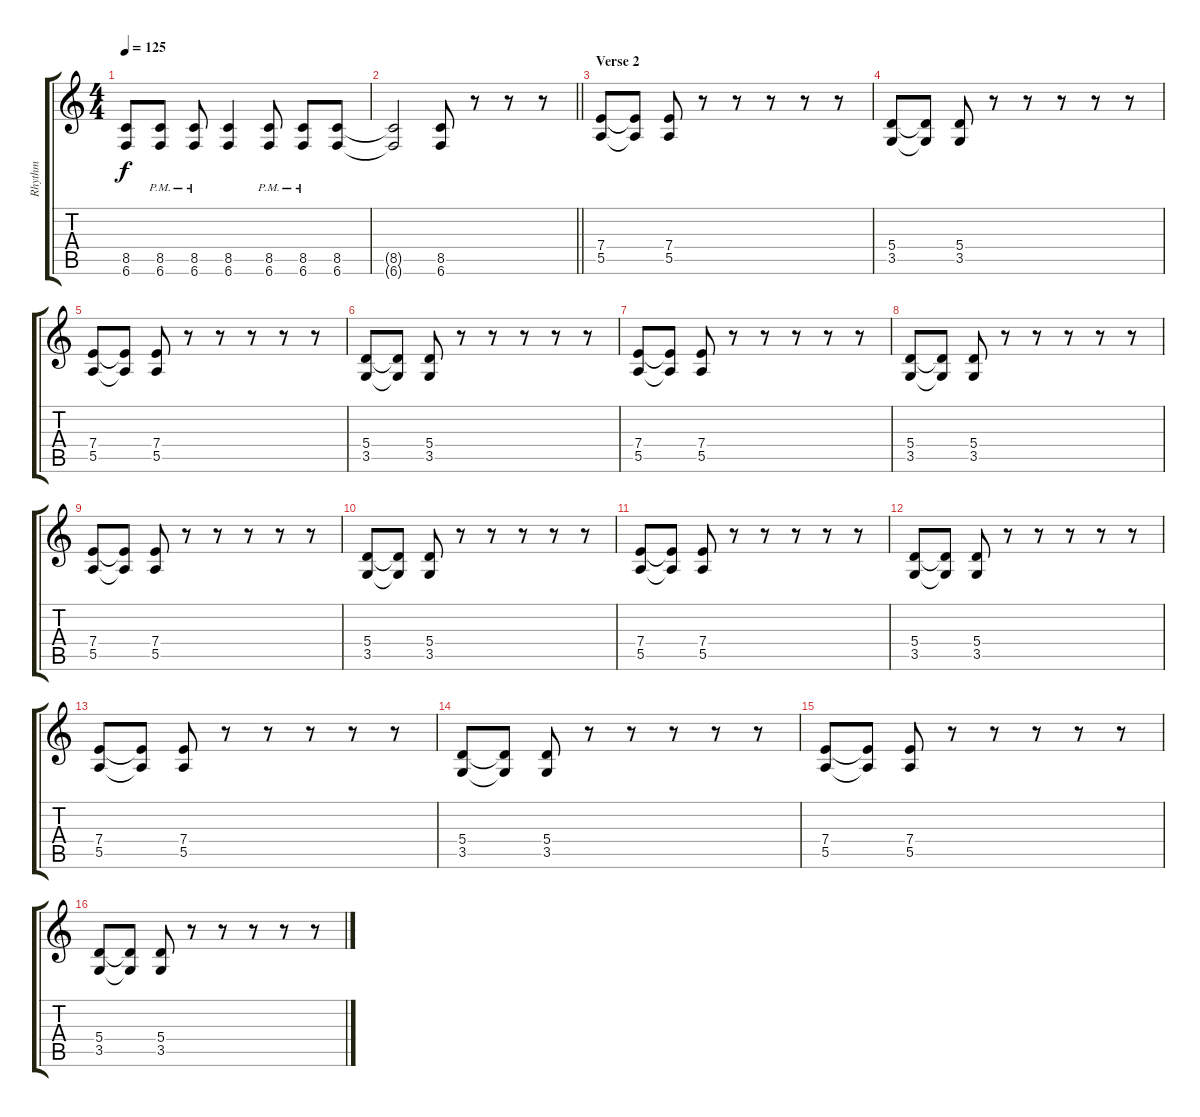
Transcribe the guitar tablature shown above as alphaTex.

\track ("Rhythm" "Rhythm") {instrument distortionguitar}
\staff {score tabs}
\tuning (B3 Gb3 D3 A2 E2 B1) {hide}
\ts (4 4)
\tempo 125
\clef g2
\ks c
(8.5{t} 6.6{t}).8{dy f} (8.5{pm} 6.6{pm}).8 (8.5{pm} 6.6{pm}).8 (8.5 6.6).4 (8.5{pm} 6.6{pm}).8 (8.5{pm} 6.6{pm}).8 (8.5 6.6).8 |
\barLineRight lightlight
(8.5{t} 6.6{t}).2 (8.5 6.6).8 r.8 r.8 r.8 |
\section ("" "Verse 2")
(7.4 5.5).8{volume 16} (7.4{t} 5.5{t}).8 (7.4 5.5).8 r.8 r.8 r.8 r.8 r.8 |
(5.4 3.5).8 (5.4{t} 3.5{t}).8 (5.4 3.5).8 r.8 r.8 r.8 r.8 r.8 |
(7.4 5.5).8 (7.4{t} 5.5{t}).8 (7.4 5.5).8 r.8 r.8 r.8 r.8 r.8 |
(5.4 3.5).8 (5.4{t} 3.5{t}).8 (5.4 3.5).8 r.8 r.8 r.8 r.8 r.8 |
(7.4 5.5).8 (7.4{t} 5.5{t}).8 (7.4 5.5).8 r.8 r.8 r.8 r.8 r.8 |
(5.4 3.5).8 (5.4{t} 3.5{t}).8 (5.4 3.5).8 r.8 r.8 r.8 r.8 r.8 |
(7.4 5.5).8 (7.4{t} 5.5{t}).8 (7.4 5.5).8 r.8 r.8 r.8 r.8 r.8 |
(5.4 3.5).8 (5.4{t} 3.5{t}).8 (5.4 3.5).8 r.8 r.8 r.8 r.8 r.8 |
(7.4 5.5).8 (7.4{t} 5.5{t}).8 (7.4 5.5).8 r.8 r.8 r.8 r.8 r.8 |
(5.4 3.5).8 (5.4{t} 3.5{t}).8 (5.4 3.5).8 r.8 r.8 r.8 r.8 r.8 |
(7.4 5.5).8 (7.4{t} 5.5{t}).8 (7.4 5.5).8 r.8 r.8 r.8 r.8 r.8 |
(5.4 3.5).8 (5.4{t} 3.5{t}).8 (5.4 3.5).8 r.8 r.8 r.8 r.8 r.8 |
(7.4 5.5).8 (7.4{t} 5.5{t}).8 (7.4 5.5).8 r.8 r.8 r.8 r.8 r.8 |
(5.4 3.5).8 (5.4{t} 3.5{t}).8 (5.4 3.5).8 r.8 r.8 r.8 r.8 r.8
